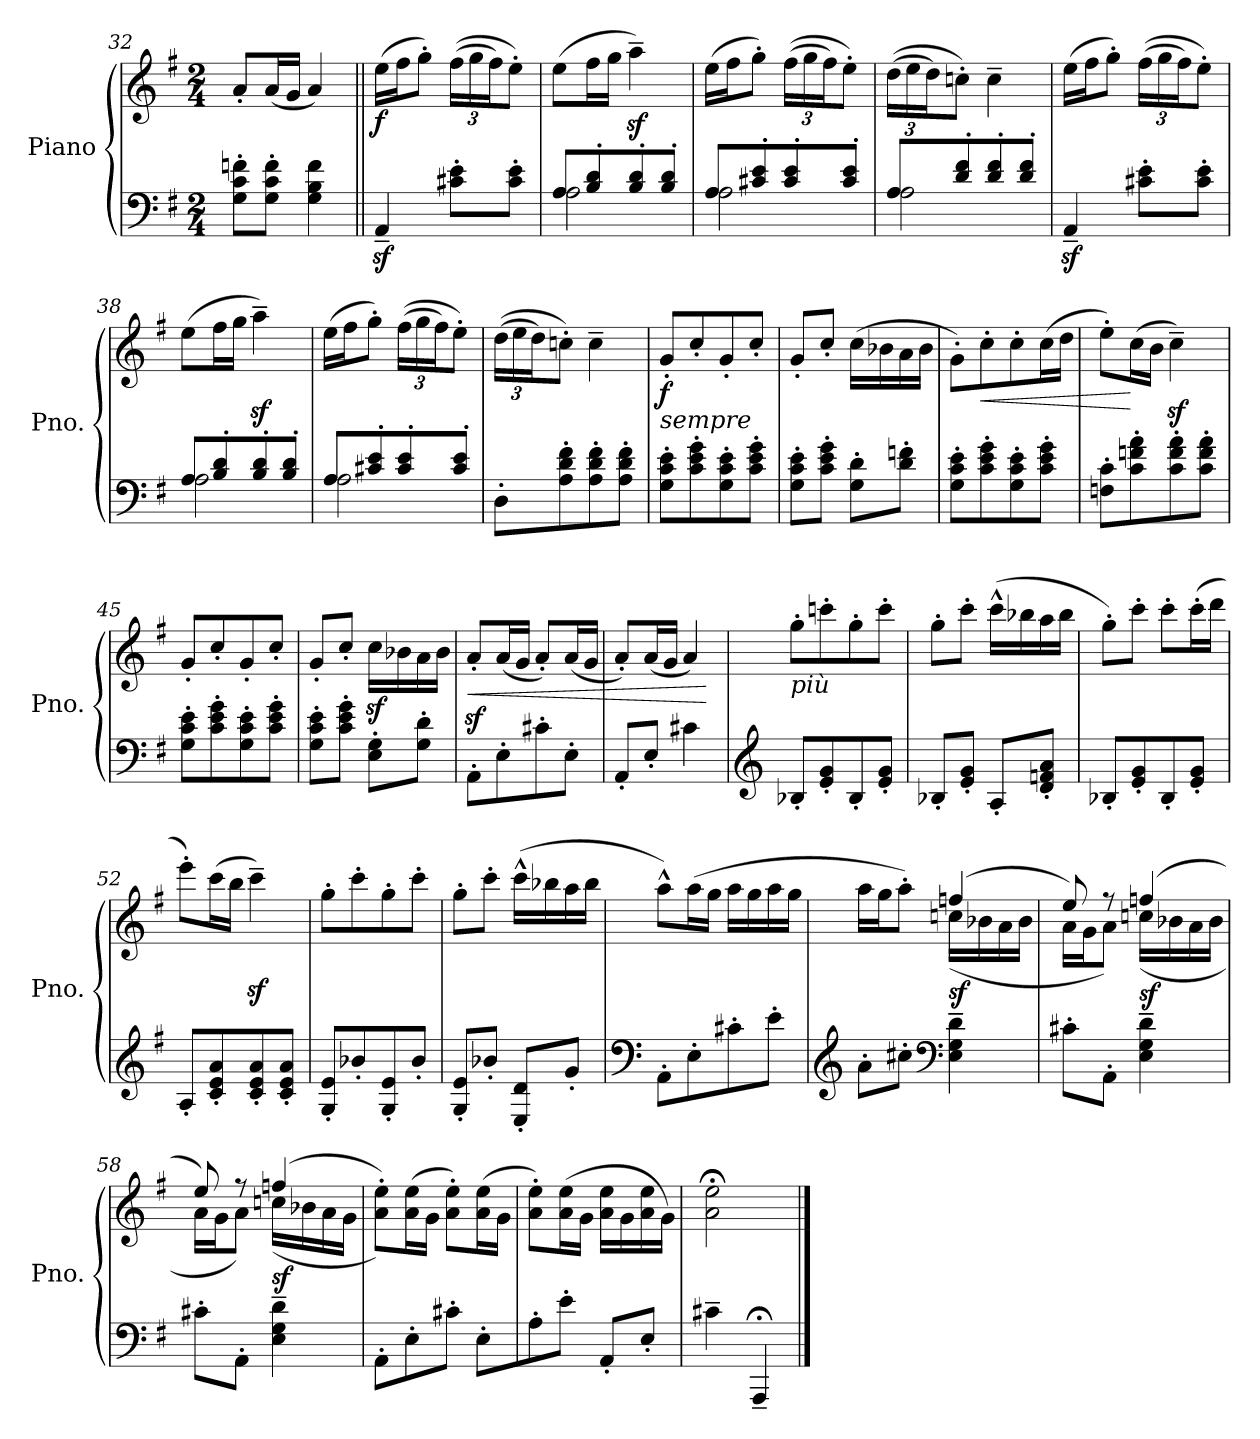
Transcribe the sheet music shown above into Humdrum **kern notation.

**kern	**kern	**dynam
*part1	*part1	*part1
*staff2	*staff1	*staff1/2
*I"Piano	*	*
*I'Pno.	*	*
!!LO:LB:g=z
*clefF4	*clefG2	*
*k[f#]	*k[f#]	*
*M2/4	*M2/4	*
=32	=32	=32
8G\' 8c\' 8fn\'L	8a'/L	.
8G\' 8c\' 8f\'J	(<16a/L	.
.	16g/JJ	.
4G\ 4B\ 4f\	4a/)	.
=33||	=33||	=33||
!	!	!LO:DY:b
4AAz<~/	(>16ee\LL	f
.	16ff#\J	.
.	8gg'\J)	.
*	*Xbrackettup	*
8c#X\' 8e\'L	(<(>24ff#\LL	.
.	24gg\	.
.	24ff#\J)	.
8c#\' 8e\'J	8ee'\J)	.
=34	=34	=34
*^	*	*
8A/L	2A\	(>8ee\L	.
8B/' 8d/'	.	16ff#\L	.
.	.	16gg\JJ	.
8B/' 8d/'	.	4aaz<~\)	.
8B/' 8d/'J	.	.	.
=35	=35	=35	=35
8A/L	2A\	(>16ee\LL	.
.	.	16ff#\J	.
8c#X/' 8e/'	.	8gg'\J)	.
8c#/' 8e/'	.	(<(>24ff#\LL	.
.	.	24gg\	.
.	.	24ff#\J)	.
8c#/' 8e/'J	.	8ee'\J)	.
=36	=36	=36	=36
8A/L	2A\	(<(>24dd\LL	.
.	.	24ee\	.
.	.	24dd\J)	.
8d/' 8f#/'	.	8ccn'\J)	.
8d/' 8f#/'	.	4cc~\	.
8d/' 8f#/'J	.	.	.
*v	*v	*	*
!!LO:LB:g=z
=37	=37	=37
4AAz<~/	(>16ee\LL	.
.	16ff#\J	.
.	8gg'\J)	.
8c#X\' 8e\'L	(<(>24ff#\LL	.
.	24gg\	.
.	24ff#\J)	.
8c#\' 8e\'J	8ee'\J)	.
=38	=38	=38
*^	*	*
8A/L	2A\	(>8ee\L	.
8B/' 8d/'	.	16ff#\L	.
.	.	16gg\JJ	.
8B/' 8d/'	.	4aaz<~\)	.
8B/' 8d/'J	.	.	.
=39	=39	=39	=39
8A/L	2A\	(>16ee\LL	.
.	.	16ff#\J	.
8c#X/' 8e/'	.	8gg'\J)	.
8c#/' 8e/'	.	(<(>24ff#\LL	.
.	.	24gg\	.
.	.	24ff#\J)	.
8c#/' 8e/'J	.	8ee'\J)	.
*v	*v	*	*
=40	=40	=40
8D'\L	(<(>24dd\LL	.
.	24ee\	.
.	24dd\J)	.
8A\' 8d\' 8f#\'	8ccn'\J)	.
8A\' 8d\' 8f#\'	4cc~\	.
8A\' 8d\' 8f#\'J	.	.
=41	=41	=41
!	!LO:TX:b:i:t=sempre	!
!	!	!LO:DY:b
8G\' 8c\' 8e\'L	8g'/L	f
8c\' 8e\' 8g\'	8cc'/	.
8G\' 8c\' 8e\'	8g'/	.
8c\' 8e\' 8g\'J	8cc'/J	.
!!LO:LB:g=z
=42	=42	=42
8G\' 8c\' 8e\'L	8g'/L	.
8c\' 8e\' 8g\'J	8cc'/J	.
8G\' 8d\'L	(>16cc\LL	.
.	16b-X\	.
8d\' 8fn\'J	16a\	.
.	16b-\JJ	.
=43	=43	=43
8G\' 8c\' 8e\'L	8g'\L)	.
!	!	!LO:HP:b
8c\' 8e\' 8g\'	8cc'\	<
8G\' 8c\' 8e\'	8cc'\	.
8c\' 8e\' 8g\'J	(>16cc\L	.
.	16dd\JJ	.
=44	=44	=44
8Fn\' 8c\'L	8ee'\L)	.
8c\' 8fn\' 8a\'	(>16cc\L	[
.	16b\JJ	.
8c\' 8f\' 8a\'	4ccz<~\)	.
8c\' 8f\' 8a\'J	.	.
=45	=45	=45
8G\' 8c\' 8e\'L	8g'/L	.
8c\' 8e\' 8g\'	8cc'/	.
8G\' 8c\' 8e\'	8g'/	.
8c\' 8e\' 8g\'J	8cc'/J	.
=46	=46	=46
8G\' 8c\' 8e\'L	8g'/L	.
8c\' 8e\' 8g\'J	8cc'/J	.
8E\' 8G\'L	16ccz<\LL	.
.	16b-X\	.
8G\' 8d\'J	16a\	.
.	16b-\JJ	.
=47	=47	=47
!	!	!LO:HP:b
8AA'\L	8az<'/L	<
8E'\	(<16a/L	.
.	16g/JJ	.
8c#X'\	8a'/L)	.
8E'\J	(<16a/L	.
.	16g/JJ	.
!!LO:LB:g=z
=48	=48	=48
8AA'/L	8a'/L)	.
8E'/J	(<16a/L	.
.	16g/JJ	.
4c#X\	4a/)	.
.	.	[
=49	=49	=49
*clefG2	*	*
!	!LO:TX:b:i:t=più	!
8B-X'/L	8gg'\L	.
!	!	!LO:DY:b
8e/' 8g/'	8cccn'\	other-dynamics
8B-'/	8gg'\	.
8e/' 8g/'J	8ccc'\J	.
=50	=50	=50
8B-X'/L	8gg'\L	.
8e/' 8g/'J	8ccc'\J	.
8A'/L	(>16ccc^^\LL	.
.	16bb-X\	.
8d/' 8fn/' 8a/'J	16aa\	.
.	16bb-\JJ	.
=51	=51	=51
8B-X'/L	8gg'\L)	.
8e/' 8g/'	8ccc'\J	.
8B-'/	8ccc'\L	.
8e/' 8g/'J	(>16ccc'\L	.
.	16ddd\JJ	.
=52	=52	=52
8A'/L	8eee'\L)	.
8c/' 8e/' 8a/'	(>16ccc\L	.
.	16bb\JJ	.
8c/' 8e/' 8a/'	4cccz<~\)	.
8c/' 8e/' 8a/'J	.	.
=53	=53	=53
8G/' 8e/'L	8gg'\L	.
8b-X'/	8ccc'\	.
8G/' 8e/'	8gg'\	.
8b-'/J	8ccc'\J	.
!!LO:PB:g=z
=54	=54	=54
8G/' 8e/'L	8gg'\L	.
8b-X'/J	8ccc'\J	.
8E/' 8d/'L	(>16ccc^^\LL	.
.	16bb-X\	.
8g'/J	16aa\	.
.	16bb-\JJ	.
=55	=55	=55
*clefF4	*	*
8AA'\L	8aa^^\L)	.
8E'\	(>16aa\L	.
.	16gg\JJ	.
8c#X'\	16aa\LL	.
.	16gg\	.
8e'\J	16aa\	.
.	16gg\JJ	.
=56	=56	=56
*clefG2	*	*
*	*^	*
8a'\L	16aa\LL	4ryy	.
.	16gg\J	.	.
8cc#X'\J	8aa'\J)	.	.
*clefF4	*	*	*
!	!	!	!LO:DY:b
4E\~ 4G\~ 4d\~	(>4ffn/	(<16ccn\LL	sf
.	.	16b-X\	.
.	.	16a\	.
.	.	16b-\JJ	.
=57	=57	=57	=57
8c#X'\L	8ee/)	16a\LL	.
.	.	16g\J	.
8AA'\J	8r	8a\J)	.
!	!	!	!LO:DY:b
4E\~ 4G\~ 4d\~	(>4ffn/	(<16ccn\LL	sf
.	.	16b-X\	.
.	.	16a\	.
.	.	16b-\JJ	.
!!LO:LB:g=z	!!
=58	=58	=58	=58
8c#X'\L	8ee/)	16a\LL	.
.	.	16g\J	.
8AA'\J	8r	8a\J)	.
!	!	!	!LO:DY:b
4E\~ 4G\~ 4d\~	(>4ffn/	(<16ccn\LL	sf
.	.	16b-X\	.
.	.	16a\	.
.	.	16g\JJ	.
*	*v	*v	*
=59	=59	=59
8AA'\L	8a\' 8ee\'L))	.
8E'\	(<16a\ 16ee\L	.
.	16g\JJ	.
8c#X'\J	8a\' 8ee\'L)	.
8E'\L	(<16a\ 16ee\L	.
.	16g\JJ	.
=60	=60	=60
8A'\	8a\' 8ee\'L)	.
8e'\J	(<16a\ 16ee\L	.
.	16g\JJ	.
8AA'/L	16a\ 16ee\LL	.
.	16g\	.
8E'/J	16a\ 16ee\	.
.	16g\JJ)	.
=61	=61	=61
4c#X~\	2a\;< 2ee\;<	.
4AAA;<~/	.	.
==	==	==
*-	*-	*-
